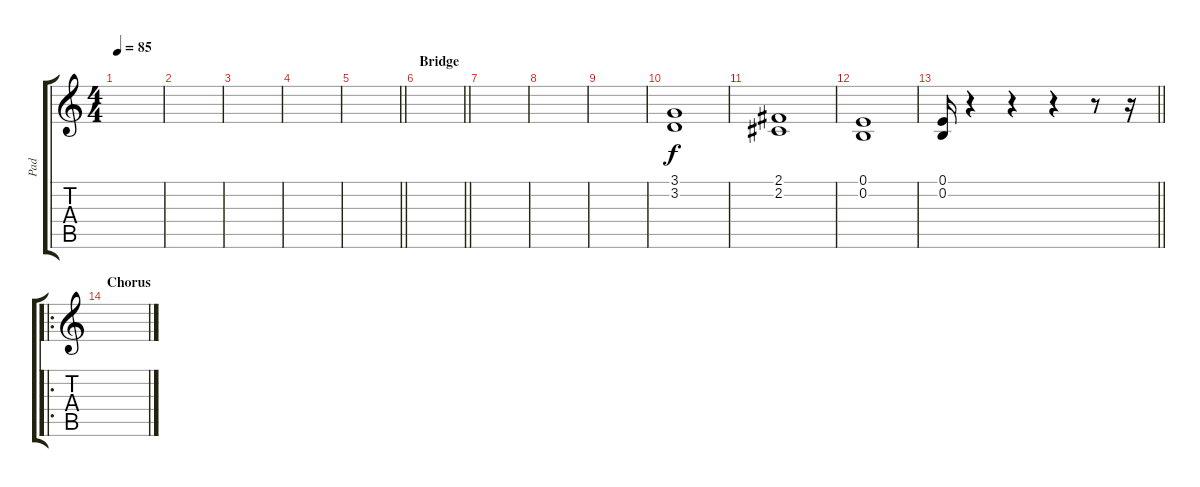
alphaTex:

\track ("Pad" "Pad") {instrument pad4choir}
\staff {score tabs}
\tuning (E4 B3 G3 D3 A2 E2) {hide}
\ts (4 4)
\tempo 85
\clef g2
\ks c
|
|
|
|
\barLineRight lightlight
|
\section ("" "Bridge")
\barLineRight lightlight
|
|
|
|
(3.1 3.2).1 |
(2.1 2.2).1 |
(0.1 0.2).1 |
\barLineRight lightlight
(0.1 0.2).16 r.4 r.4 r.4 r.8 r.16 |
\ro
\section ("" "Chorus")
